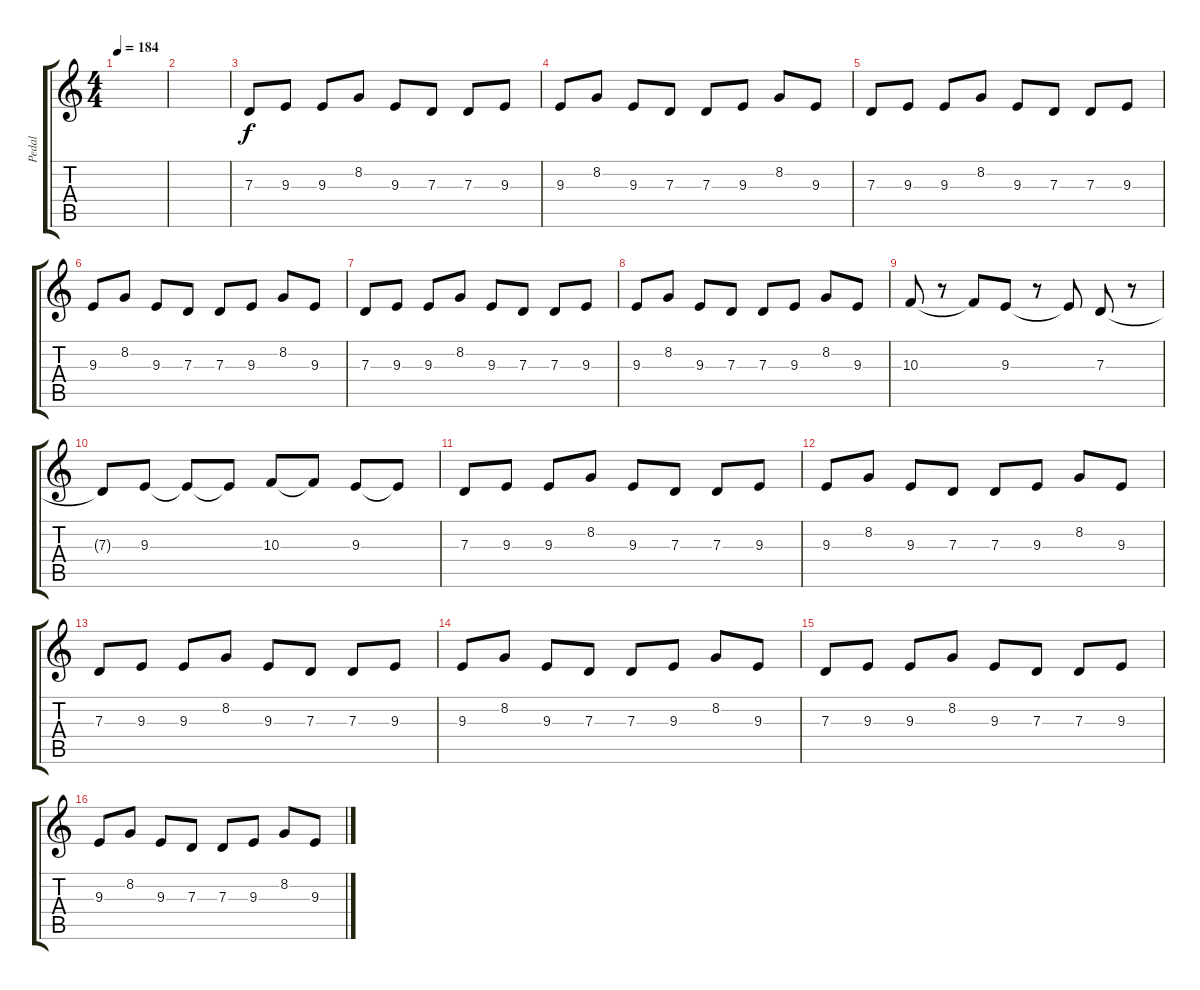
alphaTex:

\track ("Pedal" "Pedal") {instrument lead5charang}
\staff {score tabs}
\tuning (E4 B3 G3 D3 A2 E2) {hide}
\ts (4 4)
\tempo 184
\clef g2
\ks c
|
|
7.3.8 9.3.8 9.3.8 8.2.8 9.3.8 7.3.8 7.3.8 9.3.8 |
9.3.8 8.2.8 9.3.8 7.3.8 7.3.8 9.3.8 8.2.8 9.3.8 |
7.3.8 9.3.8 9.3.8 8.2.8 9.3.8 7.3.8 7.3.8 9.3.8 |
9.3.8 8.2.8 9.3.8 7.3.8 7.3.8 9.3.8 8.2.8 9.3.8 |
7.3.8 9.3.8 9.3.8 8.2.8 9.3.8 7.3.8 7.3.8 9.3.8 |
9.3.8 8.2.8 9.3.8 7.3.8 7.3.8 9.3.8 8.2.8 9.3.8 |
10.3.8 r.8 10.3{t}.8 9.3.8 r.8 9.3{t}.8 7.3.8 r.8 |
7.3{t}.8 9.3.8 9.3{t}.8 9.3{t}.8 10.3.8 10.3{t}.8 9.3.8 9.3{t}.8 |
7.3.8 9.3.8 9.3.8 8.2.8 9.3.8 7.3.8 7.3.8 9.3.8 |
9.3.8 8.2.8 9.3.8 7.3.8 7.3.8 9.3.8 8.2.8 9.3.8 |
7.3.8 9.3.8 9.3.8 8.2.8 9.3.8 7.3.8 7.3.8 9.3.8 |
9.3.8 8.2.8 9.3.8 7.3.8 7.3.8 9.3.8 8.2.8 9.3.8 |
7.3.8 9.3.8 9.3.8 8.2.8 9.3.8 7.3.8 7.3.8 9.3.8 |
9.3.8 8.2.8 9.3.8 7.3.8 7.3.8 9.3.8 8.2.8 9.3.8
